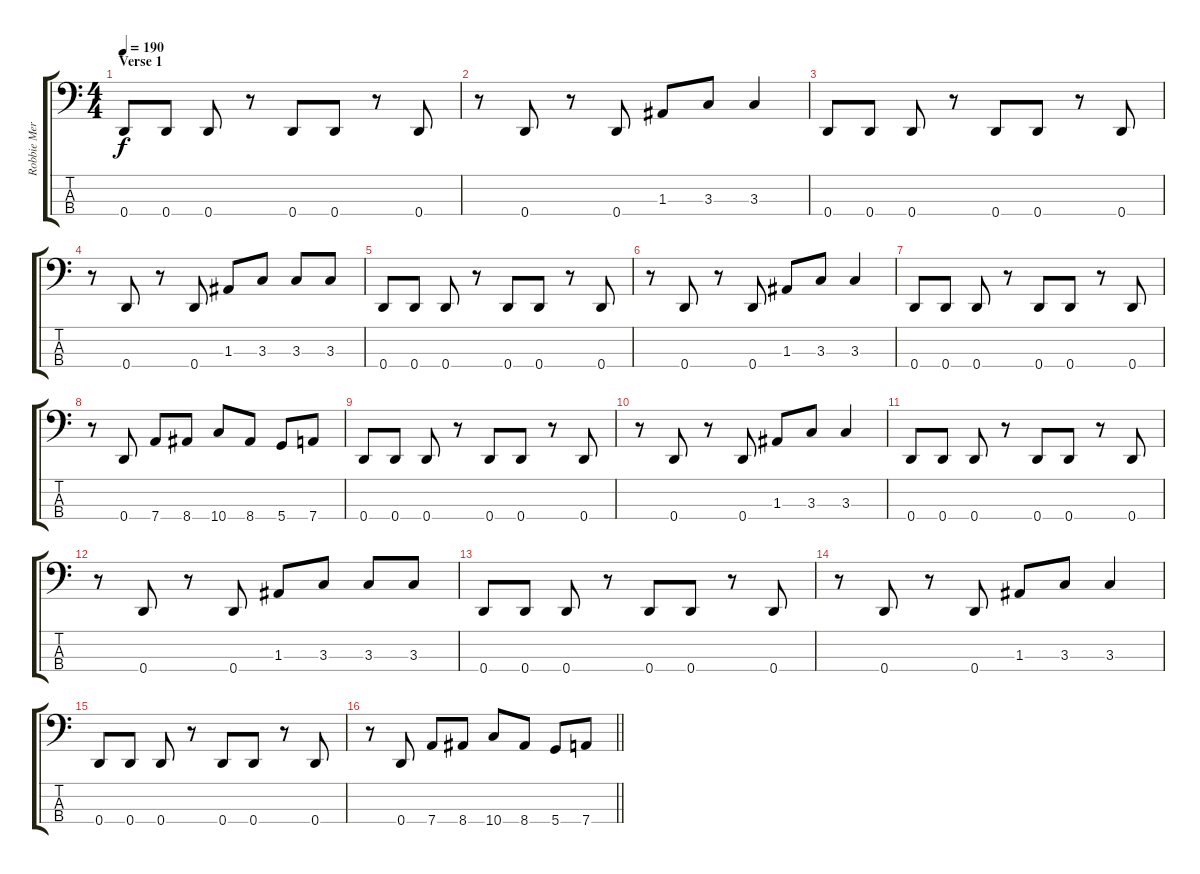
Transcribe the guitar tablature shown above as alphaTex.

\track ("Robbie Merril" "Robbie Mer") {instrument electricbasspick}
\staff {score tabs}
\tuning (G2 D2 A1 D1) {hide}
\ts (4 4)
\section ("" "Verse 1")
\tempo 190
\clef f4
\ks c
0.4.8{dy f} 0.4.8 0.4.8 r.8 0.4.8 0.4.8 r.8 0.4.8 |
r.8 0.4.8 r.8 0.4.8 1.3.8 3.3.8 3.3.4 |
0.4.8 0.4.8 0.4.8 r.8 0.4.8 0.4.8 r.8 0.4.8 |
r.8 0.4.8 r.8 0.4.8 1.3.8 3.3.8 3.3.8 3.3.8 |
0.4.8 0.4.8 0.4.8 r.8 0.4.8 0.4.8 r.8 0.4.8 |
r.8 0.4.8 r.8 0.4.8 1.3.8 3.3.8 3.3.4 |
0.4.8 0.4.8 0.4.8 r.8 0.4.8 0.4.8 r.8 0.4.8 |
r.8 0.4.8 7.4.8 8.4.8 10.4.8 8.4.8 5.4.8 7.4.8 |
0.4.8 0.4.8 0.4.8 r.8 0.4.8 0.4.8 r.8 0.4.8 |
r.8 0.4.8 r.8 0.4.8 1.3.8 3.3.8 3.3.4 |
0.4.8 0.4.8 0.4.8 r.8 0.4.8 0.4.8 r.8 0.4.8 |
r.8 0.4.8 r.8 0.4.8 1.3.8 3.3.8 3.3.8 3.3.8 |
0.4.8 0.4.8 0.4.8 r.8 0.4.8 0.4.8 r.8 0.4.8 |
r.8 0.4.8 r.8 0.4.8 1.3.8 3.3.8 3.3.4 |
0.4.8 0.4.8 0.4.8 r.8 0.4.8 0.4.8 r.8 0.4.8 |
\barLineRight lightlight
r.8 0.4.8 7.4.8 8.4.8 10.4.8 8.4.8 5.4.8 7.4.8
